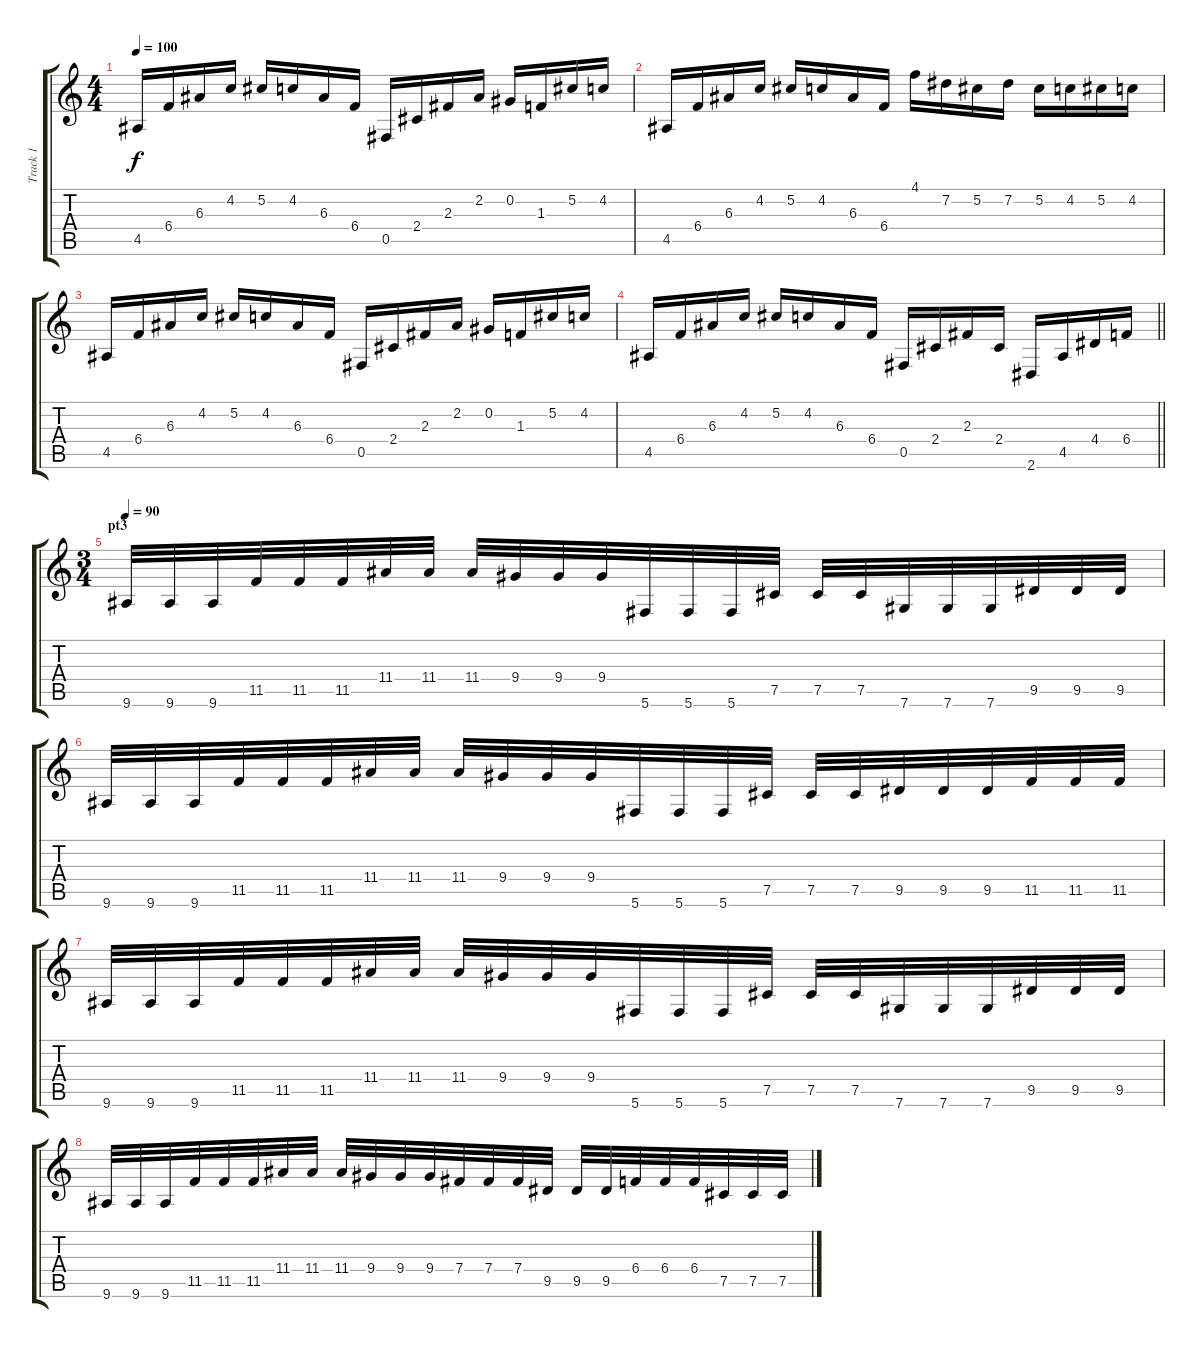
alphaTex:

\track ("Track 1" "Track 1") {instrument distortionguitar}
\staff {score tabs}
\tuning (Db4 Ab3 E3 B2 Gb2 Db2) {hide}
\ts (4 4)
\tempo 100
\clef g2
\ks c
4.5.16{dy f} 6.4.16 6.3.16 4.2.16 5.2.16 4.2.16 6.3.16 6.4.16 0.5.16 2.4.16 2.3.16 2.2.16 0.2.16 1.3.16 5.2.16 4.2.16 |
4.5.16 6.4.16 6.3.16 4.2.16 5.2.16 4.2.16 6.3.16 6.4.16 4.1.16 7.2.16 5.2.16 7.2.16 5.2.16 4.2.16 5.2.16 4.2.16 |
4.5.16 6.4.16 6.3.16 4.2.16 5.2.16 4.2.16 6.3.16 6.4.16 0.5.16 2.4.16 2.3.16 2.2.16 0.2.16 1.3.16 5.2.16 4.2.16 |
\barLineRight lightlight
4.5.16 6.4.16 6.3.16 4.2.16 5.2.16 4.2.16 6.3.16 6.4.16 0.5.16 2.4.16 2.3.16 2.4.16 2.6.16 4.5.16 4.4.16 6.4.16 |
\ts (3 4)
\section ("" "pt3")
\tempo 90
9.6.32 9.6.32 9.6.32 11.5.32 11.5.32 11.5.32 11.4.32 11.4.32 11.4.32 9.4.32 9.4.32 9.4.32 5.6.32 5.6.32 5.6.32 7.5.32 7.5.32 7.5.32 7.6.32 7.6.32 7.6.32 9.5.32 9.5.32 9.5.32 |
9.6.32 9.6.32 9.6.32 11.5.32 11.5.32 11.5.32 11.4.32 11.4.32 11.4.32 9.4.32 9.4.32 9.4.32 5.6.32 5.6.32 5.6.32 7.5.32 7.5.32 7.5.32 9.5.32 9.5.32 9.5.32 11.5.32 11.5.32 11.5.32 |
9.6.32 9.6.32 9.6.32 11.5.32 11.5.32 11.5.32 11.4.32 11.4.32 11.4.32 9.4.32 9.4.32 9.4.32 5.6.32 5.6.32 5.6.32 7.5.32 7.5.32 7.5.32 7.6.32 7.6.32 7.6.32 9.5.32 9.5.32 9.5.32 |
9.6.32 9.6.32 9.6.32 11.5.32 11.5.32 11.5.32 11.4.32 11.4.32 11.4.32 9.4.32 9.4.32 9.4.32 7.4.32 7.4.32 7.4.32 9.5.32 9.5.32 9.5.32 6.4.32 6.4.32 6.4.32 7.5.32 7.5.32 7.5.32
